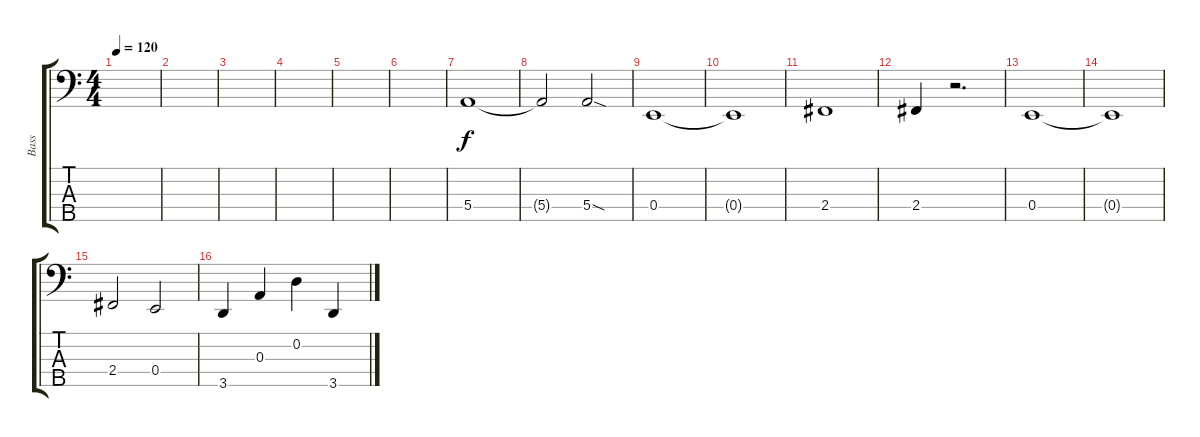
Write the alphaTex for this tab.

\track ("Bass" "Bass") {instrument electricbassfinger}
\staff {score tabs}
\tuning (G2 D2 A1 E1 B0) {hide}
\ts (4 4)
\tempo 120
\clef f4
\ks c
|
|
|
|
|
|
5.4.1 |
5.4{t}.2 5.4{sod}.2 |
0.4.1 |
0.4{t}.1 |
2.4.1 |
2.4.4 r.2{d} |
0.4.1 |
0.4{t}.1 |
2.4.2 0.4.2 |
3.5.4 0.3.4 0.2.4 3.5.4
